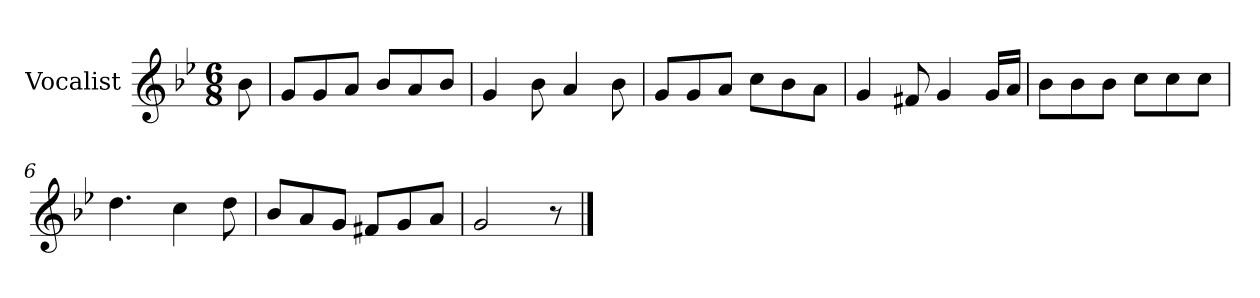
**kern
*part1
*staff1
*I"Vocalist
*k[b-e-]
*g:
*M6/8
=
8b-
=1
8gL
8g
8aJ
8b-L
8a
8b-J
=2
4g
8b-
4a
8b-
=3
8gL
8g
8aJ
8ccL
8b-
8aJ
=4
4g
8f#X
4g
16gLL
16aJJ
=5
8b-L
8b-
8b-J
8ccL
8cc
8ccJ
=6
4.dd
4cc
8dd
=7
8b-L
8a
8gJ
8f#XL
8g
8aJ
=8
2g
8r
==
*-
